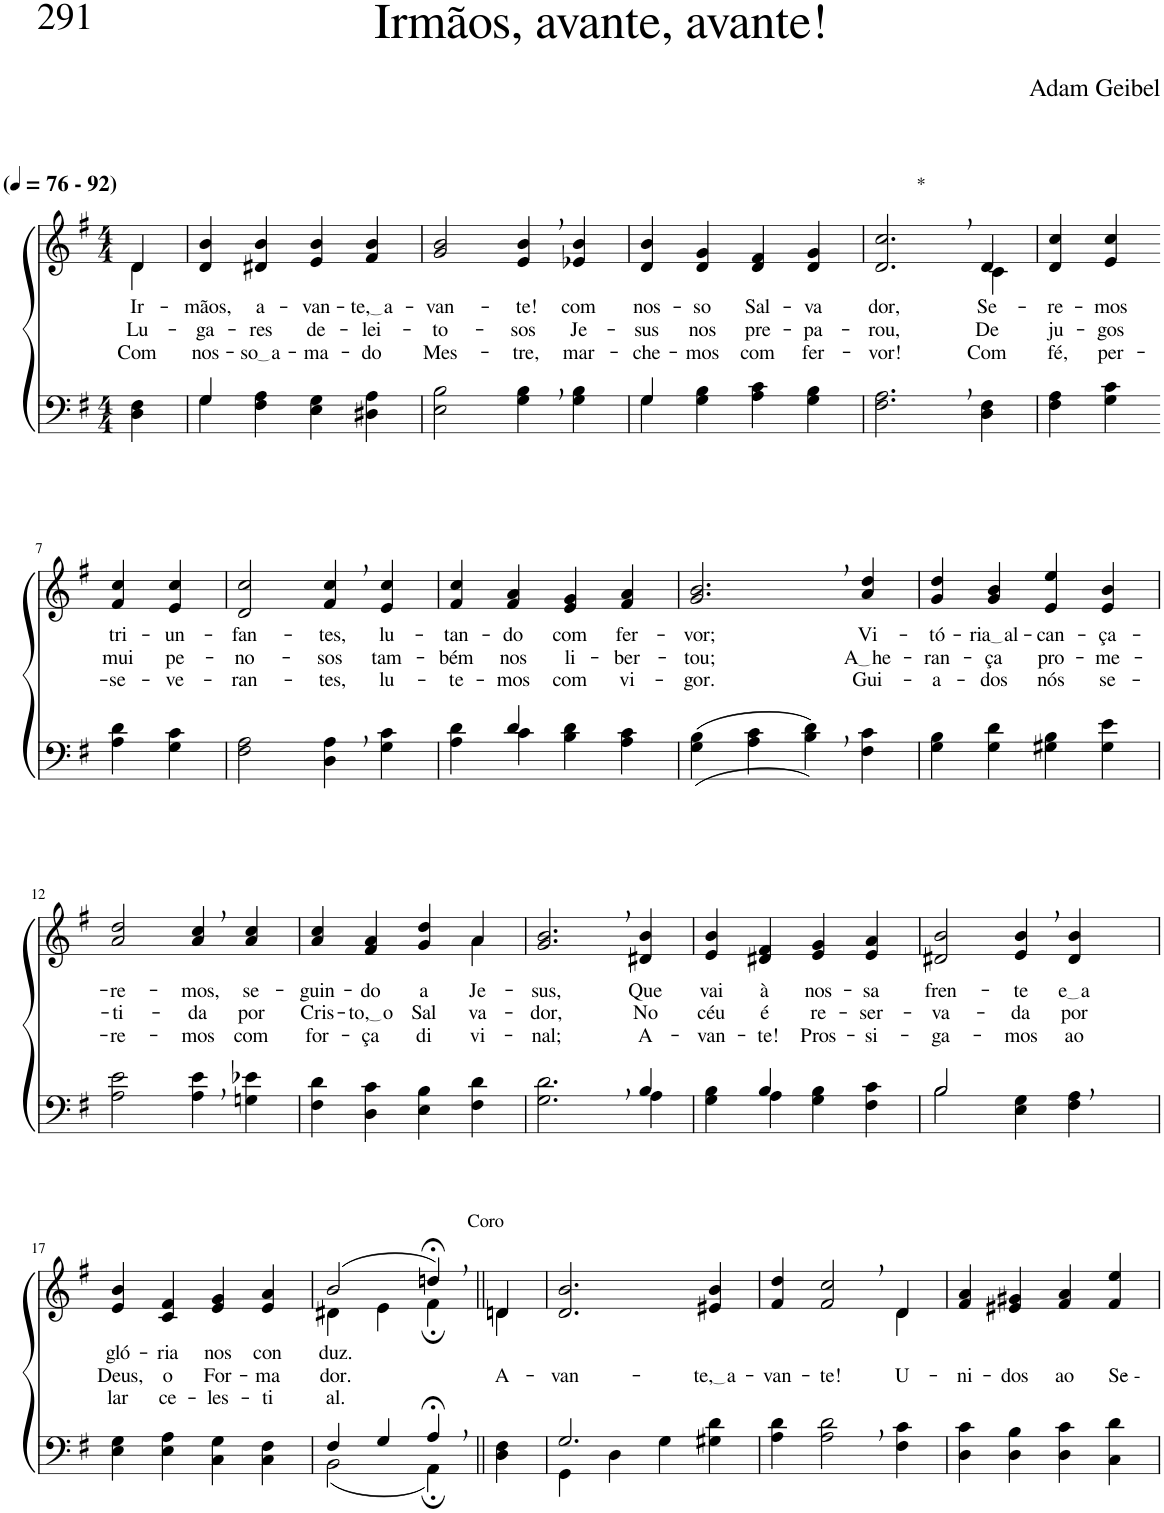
**kern	**kern	**text	**text	**text
*part2	*part1	*part1	*part1	*part1
*staff2	*staff1	*staff1	*staff1	*staff1
*I"Parte III e IV	*I"Parte I e II	*	*	*
*clefF4	*clefG2	*	*	*
*k[f#]	*k[f#]	*	*	*
*M4/4	*M4/4	*	*	*
*MM76	*MM76	*	*	*
=1	=1	=1	=1	=1
*	*^	*	*	*
!	!LO:TX:a:B:t=(	!	!	!	!
!	!LO:TX:a:B:t=- 92)	!	!	!	!
!	!	!	!LO:LY:b	!LO:LY:b	!LO:LY:b
4D\ 4F#\	4d/	4d\	Ir-	Lu-	Com
=2	=2	=2	=2	=2	=2
*^	*	*	*	*	*
!	!	!	!	!LO:LY:b	!LO:LY:b	!LO:LY:b
*	*	*v	*v	*	*	*
4G/	4G\	4d/ 4b/	-mãos,	-ga-	nos-
!	!	!	!LO:LY:b	!LO:LY:b	!LO:LY:b
2.ryy	4F#\ 4A\	4d#X/ 4b/	a-	-res	so a
!	!	!	!LO:LY:b	!LO:LY:b	!LO:LY:b
.	4E\ 4G\	4e/ 4b/	-van-	de-	-ma-
!	!	!	!LO:LY:b	!LO:LY:b	!LO:LY:b
.	4D#X\ 4A\	4f#/ 4b/	te, a	-lei-	-do
=3	=3	=3	=3	=3	=3
!	!	!	!LO:LY:b	!LO:LY:b	!LO:LY:b
*v	*v	*	*	*	*
2E\ 2B\	2g/ 2b/	-van-	-to-	Mes-
!	!	!LO:LY:b	!LO:LY:b	!LO:LY:b
4G\, 4B\,	4e/, 4b/,	-te!	-sos	-tre,
!	!	!LO:LY:b	!LO:LY:b	!LO:LY:b
4G\ 4B\	4e-X/ 4b/	com	Je-	mar-
=4	=4	=4	=4	=4
*^	*	*	*	*
!	!	!	!LO:LY:b	!LO:LY:b	!LO:LY:b
4G\	4G/	4d/ 4b/	nos-	-sus	-che-
!	!	!	!LO:LY:b	!LO:LY:b	!LO:LY:b
4G\ 4B\	2.ryy	4d/ 4g/	-so	nos	-mos
!	!	!	!LO:LY:b	!LO:LY:b	!LO:LY:b
4A\ 4c\	.	4d/ 4f#/	Sal-	pre-	com
!	!	!	!LO:LY:b	!LO:LY:b	!LO:LY:b
4G\ 4B\	.	4d/ 4g/	-va	-pa-	fer-
*v	*v	*	*	*	*
=5	=5	=5	=5	=5
!	!LO:TX:a:t=*	!	!	!
!	!	!LO:LY:b	!LO:LY:b	!LO:LY:b
*	*^	*	*	*
2.F#\, 2.A\,	2.d/, 2.cc/,	2.ryy	dor,	-rou,	-vor!
!	!	!	!LO:LY:b	!LO:LY:b	!LO:LY:b
4D\ 4F#\	4d/	4c\	Se-	De	Com
=6	=6	=6	=6	=6	=6
!	!	!	!LO:LY:b	!LO:LY:b	!LO:LY:b
*	*v	*v	*	*	*
4F#\ 4A\	4d/ 4cc/	-re-	ju-	fé,
!	!	!LO:LY:b	!LO:LY:b	!LO:LY:b
4G\ 4c\	4e/ 4cc/	-mos	-gos	per-
!!LO:LB:g=z
=7-	=7-	=7-	=7-	=7-
!	!	!LO:LY:b	!LO:LY:b	!LO:LY:b
4A\ 4d\	4f#/ 4cc/	tri-	mui	-se-
!	!	!LO:LY:b	!LO:LY:b	!LO:LY:b
4G\ 4c\	4e/ 4cc/	-un-	pe-	-ve-
=8	=8	=8	=8	=8
!	!	!LO:LY:b	!LO:LY:b	!LO:LY:b
2F#\ 2A\	2d/ 2cc/	-fan-	-no-	-ran-
!	!	!LO:LY:b	!LO:LY:b	!LO:LY:b
4D\, 4A\,	4f#/, 4cc/,	-tes,	-sos	-tes,
!	!	!LO:LY:b	!LO:LY:b	!LO:LY:b
4G\ 4c\	4e/ 4cc/	lu-	tam-	lu-
=9	=9	=9	=9	=9
*^	*	*	*	*
!	!	!	!LO:LY:b	!LO:LY:b	!LO:LY:b
4ryy	4A\ 4d\	4f#/ 4cc/	-tan-	-bém	-te-
!	!	!	!LO:LY:b	!LO:LY:b	!LO:LY:b
4d/	4c\	4f#/ 4a/	-do	nos	-mos
!	!	!	!LO:LY:b	!LO:LY:b	!LO:LY:b
2ryy	4B\ 4d\	4e/ 4g/	com	li-	com
!	!	!	!LO:LY:b	!LO:LY:b	!LO:LY:b
.	4A\ 4c\	4f#/ 4a/	fer-	-ber-	vi-
=10	=10	=10	=10	=10	=10
!	!	!	!LO:LY:b	!LO:LY:b	!LO:LY:b
*v	*v	*	*	*	*
((4G\ 4B\	2.g/, 2.b/,	-vor;	-tou;	-gor.
4A\ 4c\	.	.	.	.
4B\, 4d\,))	.	.	.	.
!	!	!LO:LY:b	!LO:LY:b	!LO:LY:b
4F#\ 4c\	4a/ 4dd/	Vi-	A he	Gui-
=11	=11	=11	=11	=11
!	!	!LO:LY:b	!LO:LY:b	!LO:LY:b
4G\ 4B\	4g/ 4dd/	-tó-	-ran-	-a-
!	!	!LO:LY:b	!LO:LY:b	!LO:LY:b
4G\ 4d\	4g/ 4b/	ria al	-ça	-dos
!	!	!LO:LY:b	!LO:LY:b	!LO:LY:b
4G#X\ 4B\	4e/ 4ee/	-can-	pro-	nós
!	!	!LO:LY:b	!LO:LY:b	!LO:LY:b
4G#\ 4e\	4e/ 4b/	-ça-	-me-	se-
!!LO:LB:g=z
=12	=12	=12	=12	=12
!	!	!LO:LY:b	!LO:LY:b	!LO:LY:b
2A\ 2e\	2a/ 2dd/	-re-	-ti-	-re-
!	!	!LO:LY:b	!LO:LY:b	!LO:LY:b
4A\, 4e\,	4a/, 4cc/,	-mos,	-da	-mos
!	!	!LO:LY:b	!LO:LY:b	!LO:LY:b
4Gn\ 4e-X\	4a/ 4cc/	se-	por	com
=13	=13	=13	=13	=13
!	!	!LO:LY:b	!LO:LY:b	!LO:LY:b
*	*^	*	*	*
4F#\ 4d\	4a/ 4cc/	2.ryy	-guin-	Cris-	for-
!	!	!	!LO:LY:b	!LO:LY:b	!LO:LY:b
4D\ 4c\	4f#/ 4a/	.	-do	to, o	-ça
!	!	!	!LO:LY:b	!LO:LY:b	!LO:LY:b
4E\ 4B\	4g/ 4dd/	.	a	Sal-	di-
!	!	!	!LO:LY:b	!LO:LY:b	!LO:LY:b
4F#\ 4d\	4a/	4a\	Je-	-va-	-vi-
=14	=14	=14	=14	=14	=14
*^	*	*	*	*	*
!	!	!	!	!LO:LY:b	!LO:LY:b	!LO:LY:b
*	*	*v	*v	*	*	*
2.ryy	2.G\ 2.d\	2.g/, 2.b/,	-sus,	-dor,	-nal;
!	!	!	!LO:LY:b	!LO:LY:b	!LO:LY:b
4B/	4A\	4d#X/ 4b/	Que	No	A-
=15	=15	=15	=15	=15	=15
!	!	!	!LO:LY:b	!LO:LY:b	!LO:LY:b
4ryy	4G\ 4B\	4e/ 4b/	vai	céu	-van-
!	!	!	!LO:LY:b	!LO:LY:b	!LO:LY:b
4B/	4A\	4d#X/ 4f#/	à	é	-te!
!	!	!	!LO:LY:b	!LO:LY:b	!LO:LY:b
2ryy	4G\ 4B\	4e/ 4g/	nos-	re-	Pros-
!	!	!	!LO:LY:b	!LO:LY:b	!LO:LY:b
.	4F#\ 4c\	4e/ 4a/	-sa	-ser-	-si-
=16	=16	=16	=16	=16	=16
!	!	!	!LO:LY:b	!LO:LY:b	!LO:LY:b
2B/	2B\	2d#X/ 2b/	fren-	-va-	-ga-
!	!	!	!LO:LY:b	!LO:LY:b	!LO:LY:b
2ryy	4E\ 4G\	4e/, 4b/,	-te	-da	-mos
!	!	!	!LO:LY:b	!LO:LY:b	!LO:LY:b
.	4F#\ 4A\	4d#/ 4b/	e a	por	ao
!!LO:LB:g=z
=17	=17	=17	=17	=17	=17
!	!	!	!LO:LY:b	!LO:LY:b	!LO:LY:b
*v	*v	*	*	*	*
4E\ 4G\	4e/ 4b/	gló-	Deus,	lar
!	!	!LO:LY:b	!LO:LY:b	!LO:LY:b
4E\ 4A\	4c/ 4f#/	-ria	o	ce-
!	!	!LO:LY:b	!LO:LY:b	!LO:LY:b
4C\ 4G\	4e/ 4g/	nos	For-	-les-
!	!	!LO:LY:b	!LO:LY:b	!LO:LY:b
4C\ 4F#\	4e/ 4a/	con-	-ma-	-ti-
=18	=18	=18	=18	=18
*^	*^	*	*	*
!	!	!	!	!LO:LY:b	!LO:LY:b	!LO:LY:b
4F#/	(2BB\	(2b/	4d#X\	-duz.	-dor.	al.
4G/	.	.	4e\	.	.	.
4A;<,/	4AA;\)	4ddn;<,/)	4f#;\	.	.	.
=19||	=19||	=19||	=19||	=19||	=19||	=19||
!	!	!LO:TX:a:t=Coro	!	!	!	!
!	!	!	!	!	!LO:LY:b	!
*v	*v	*	*	*	*	*
4D\ 4F#\	4d/	4dn\	.	A-	.
=20	=20	=20	=20	=20	=20
*^	*	*	*	*	*
!	!	!	!	!	!LO:LY:b	!
*	*	*v	*v	*	*	*
2.G/	4GG\	2.d/ 2.b/	.	van-	.
.	4D\	.	.	.	.
.	4G\	.	.	.	.
!	!	!	!	!LO:LY:b	!
4ryy	4G#X\ 4d\	4e#X/ 4b/	.	te, a	.
=21	=21	=21	=21	=21	=21
!	!	!	!	!LO:LY:b	!
*v	*v	*^	*	*	*
4A\ 4d\	4f#/ 4dd/	2.ryy	.	-van-	.
!	!	!	!	!LO:LY:b	!
2A\, 2d\,	2f#/, 2cc/,	.	.	-te!	.
!	!	!	!	!LO:LY:b	!
4F#\ 4c\	4d/	4d\	.	-U-	.
=22	=22	=22	=22	=22	=22
!	!	!	!	!LO:LY:b	!
*	*v	*v	*	*	*
4D\ 4c\	4f#/ 4a/	.	-ni-	.
!	!	!	!LO:LY:b	!
4D\ 4B\	4e#X/ 4g#X/	.	-dos	.
!	!	!	!LO:LY:b	!
4D\ 4c\	4f#/ 4a/	.	ao	.
!	!	!	!LO:LY:b	!
4C\ 4d\	4f#/ 4ee/	.	Se --	.
=	=	=	=	=
*-	*-	*-	*-	*-
